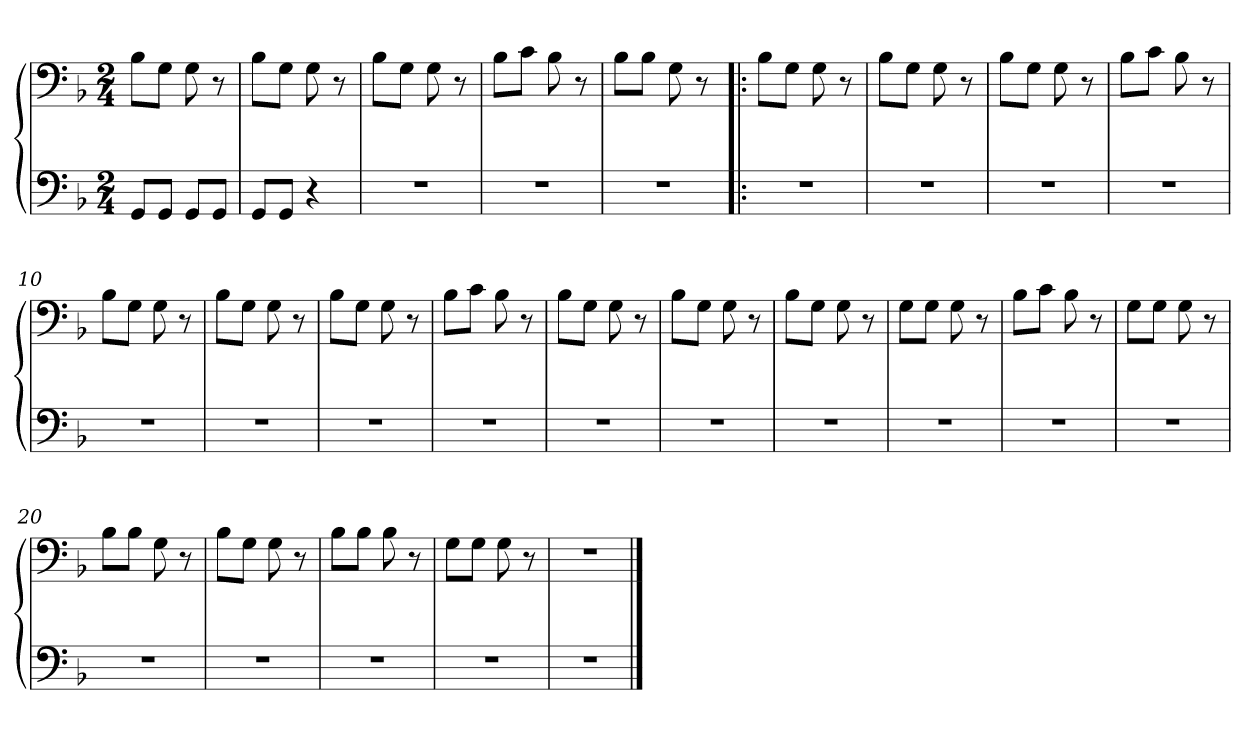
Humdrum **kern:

**kern	**kern
*part1	*part1
*staff2	*staff1
*clefF4	*clefF4
*k[b-]	*k[b-]
*M2/4	*M2/4
=1	=1
8GG/L	8B-\L
8GG/J	8G\J
8GG/L	8G\
8GG/J	8r
=2	=2
8GG/L	8B-\L
8GG/J	8G\J
4r	8G\
.	8r
=3	=3
2r	8B-\L
.	8G\J
.	8G\
.	8r
=4	=4
2r	8B-\L
.	8c\J
.	8B-\
.	8r
=5	=5
2r	8B-\L
.	8B-\J
.	8G\
.	8r
=6!|:	=6!|:
2r	8B-\L
.	8G\J
.	8G\
.	8r
=7	=7
2r	8B-\L
.	8G\J
.	8G\
.	8r
=8	=8
2r	8B-\L
.	8G\J
.	8G\
.	8r
=9	=9
2r	8B-\L
.	8c\J
.	8B-\
.	8r
=10	=10
2r	8B-\L
.	8G\J
.	8G\
.	8r
=11	=11
2r	8B-\L
.	8G\J
.	8G\
.	8r
=12	=12
2r	8B-\L
.	8G\J
.	8G\
.	8r
=13	=13
2r	8B-\L
.	8c\J
.	8B-\
.	8r
=14	=14
2r	8B-\L
.	8G\J
.	8G\
.	8r
=15	=15
2r	8B-\L
.	8G\J
.	8G\
.	8r
=16	=16
2r	8B-\L
.	8G\J
.	8G\
.	8r
=17	=17
2r	8G\L
.	8G\J
.	8G\
.	8r
=18	=18
2r	8B-\L
.	8c\J
.	8B-\
.	8r
=19	=19
2r	8G\L
.	8G\J
.	8G\
.	8r
=20	=20
2r	8B-\L
.	8B-\J
.	8G\
.	8r
=21	=21
2r	8B-\L
.	8G\J
.	8G\
.	8r
=22	=22
2r	8B-\L
.	8B-\J
.	8B-\
.	8r
=23	=23
2r	8G\L
.	8G\J
.	8G\
.	8r
=24	=24
2r	2r
==	==
*-	*-
